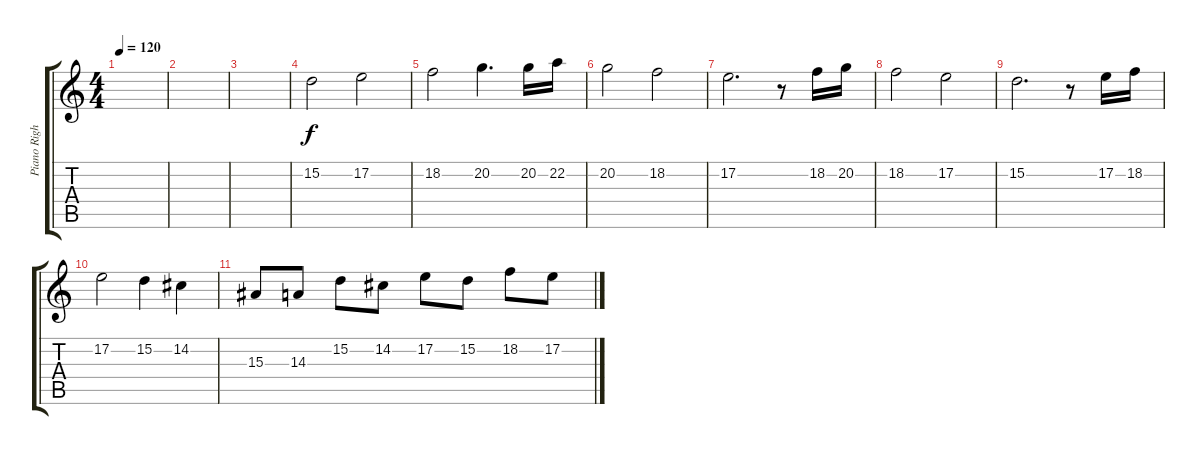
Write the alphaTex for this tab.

\track ("Piano Right Hand" "Piano Righ") {instrument brightacousticpiano}
\staff {score tabs}
\tuning (E4 B3 G3 D3 A2 E2) {hide}
\ts (4 4)
\tempo 120
\clef g2
\ks c
|
|
|
15.2.2 17.2.2 |
18.2.2 20.2.4{d} 20.2.16 22.2.16 |
20.2.2 18.2.2 |
17.2.2{d} r.8 18.2.16 20.2.16 |
18.2.2 17.2.2 |
15.2.2{d} r.8 17.2.16 18.2.16 |
17.2.2 15.2.4 14.2.4 |
15.3.8 14.3.8 15.2.8 14.2.8 17.2.8 15.2.8 18.2.8 17.2.8
